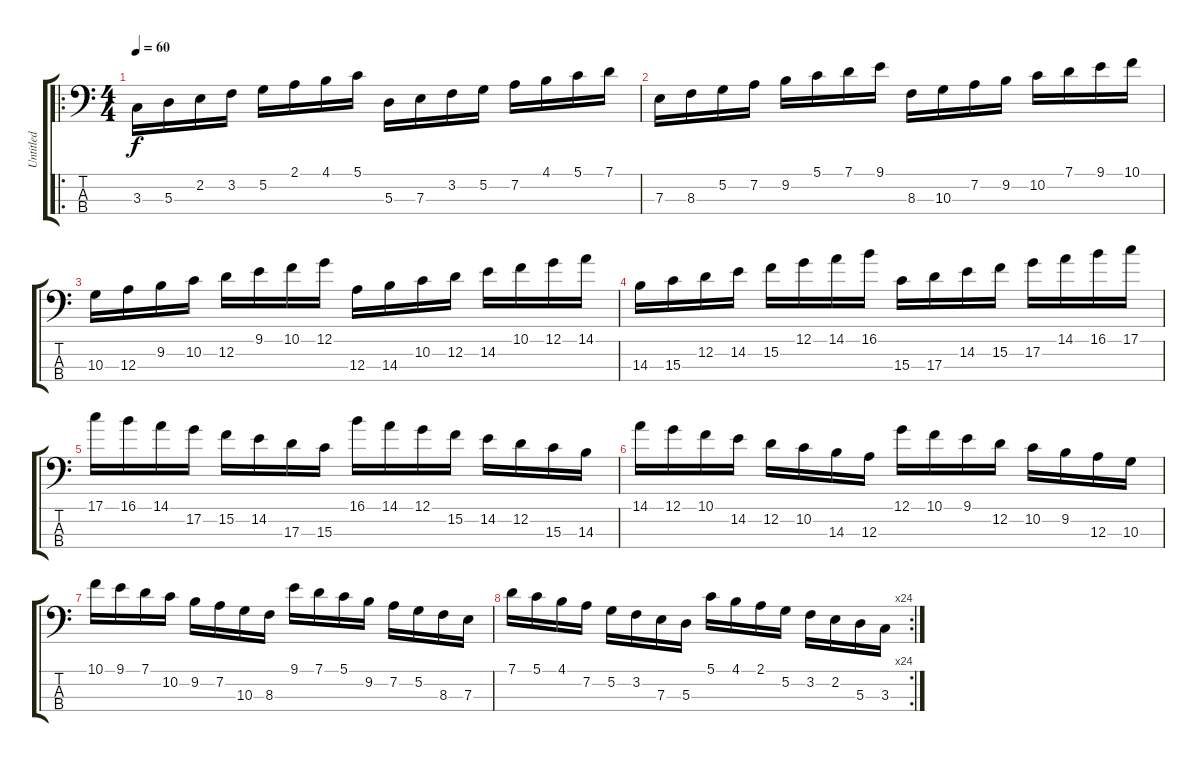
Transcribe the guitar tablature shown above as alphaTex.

\track ("Untitled" "Untitled") {instrument electricbassfinger}
\staff {score tabs}
\tuning (G2 D2 A1 E1) {hide}
\ro
\ts (4 4)
\tempo 60
\clef f4
\ks c
3.3.16{dy f instrument electricbassfinger} 5.3.16 2.2.16 3.2.16 5.2.16 2.1.16 4.1.16 5.1.16 5.3.16 7.3.16 3.2.16 5.2.16 7.2.16 4.1.16 5.1.16 7.1.16 |
7.3.16 8.3.16 5.2.16 7.2.16 9.2.16 5.1.16 7.1.16 9.1.16 8.3.16 10.3.16 7.2.16 9.2.16 10.2.16 7.1.16 9.1.16 10.1.16 |
10.3.16 12.3.16 9.2.16 10.2.16 12.2.16 9.1.16 10.1.16 12.1.16 12.3.16 14.3.16 10.2.16 12.2.16 14.2.16 10.1.16 12.1.16 14.1.16 |
14.3.16 15.3.16 12.2.16 14.2.16 15.2.16 12.1.16 14.1.16 16.1.16 15.3.16 17.3.16 14.2.16 15.2.16 17.2.16 14.1.16 16.1.16 17.1.16 |
17.1.16 16.1.16 14.1.16 17.2.16 15.2.16 14.2.16 17.3.16 15.3.16 16.1.16 14.1.16 12.1.16 15.2.16 14.2.16 12.2.16 15.3.16 14.3.16 |
14.1.16 12.1.16 10.1.16 14.2.16 12.2.16 10.2.16 14.3.16 12.3.16 12.1.16 10.1.16 9.1.16 12.2.16 10.2.16 9.2.16 12.3.16 10.3.16 |
10.1.16 9.1.16 7.1.16 10.2.16 9.2.16 7.2.16 10.3.16 8.3.16 9.1.16 7.1.16 5.1.16 9.2.16 7.2.16 5.2.16 8.3.16 7.3.16 |
\rc 24
7.1.16 5.1.16 4.1.16 7.2.16 5.2.16 3.2.16 7.3.16 5.3.16 5.1.16 4.1.16 2.1.16 5.2.16 3.2.16 2.2.16 5.3.16 3.3.16
